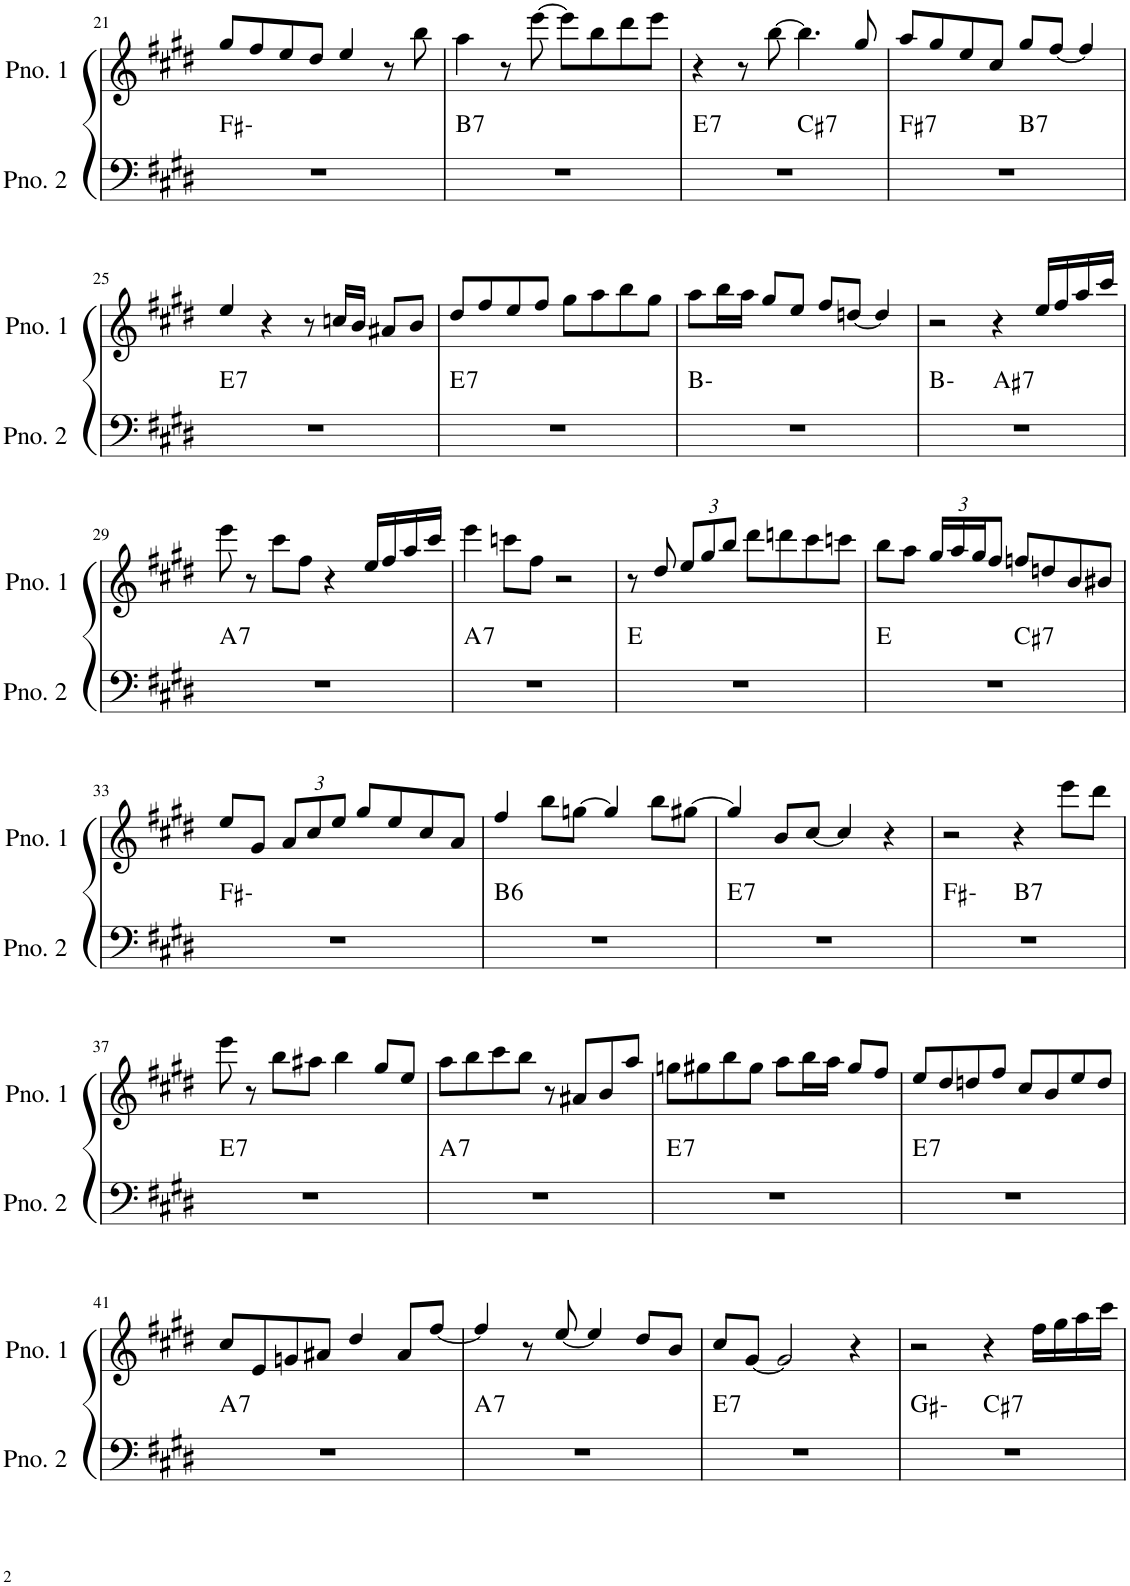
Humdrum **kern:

**kern	**harte	**kern
*part2	*part2	*part1
*staff2	*	*staff1
*I"ピアノ 2	*	*I"ピアノ 1
!!LO:PB:g=z
*clefF4	*	*clefG2
*k[f#c#g#d#]	*	*k[f#c#g#d#]
*M4/4	*	*M4/4
=21	=21	=21
1r	F#:min	8gg#/L
.	.	8ff#/
.	.	8ee/
.	.	8dd#/J
.	.	4ee/
.	.	8r
.	.	8bb\
=22	=22	=22
!	!LO:H:kt=7	!
1r	B:7	4aa\
.	.	8r
.	.	[8eee\
.	.	8eee\L]
.	.	8bb\
.	.	8ddd#\
.	.	8eee\J
=23	=23	=23
!	!LO:H:kt=7	!
*^	*	*
1r	2ryy	E:7	4r
.	.	.	8r
.	.	.	[8bb\
!	!	!LO:H:kt=7	!
.	2ryy	C#:7	4.bb\]
.	.	.	8gg#/
=24	=24	=24	=24
!	!	!LO:H:kt=7	!
1r	2ryy	F#:7	8aa/L
.	.	.	8gg#/
.	.	.	8ee/
.	.	.	8cc#/J
!	!	!LO:H:kt=7	!
.	2ryy	B:7	8gg#/L
.	.	.	[8ff#/J
.	.	.	4ff#/]
!!LO:LB:g=z
=25	=25	=25	=25
!	!	!LO:H:kt=7	!
*v	*v	*	*
1r	E:7	4ee/
.	.	4r
.	.	8r
.	.	16ccn/LL
.	.	16b/JJ
.	.	8a#X/L
.	.	8b/J
=26	=26	=26
!	!LO:H:kt=7	!
1r	E:7	8dd#/L
.	.	8ff#/
.	.	8ee/
.	.	8ff#/J
.	.	8gg#\L
.	.	8aa\
.	.	8bb\
.	.	8gg#\J
=27	=27	=27
1r	B:min	8aa\L
.	.	16bb\L
.	.	16aa\JJ
.	.	8gg#/L
.	.	8ee/J
.	.	8ff#/L
.	.	[8ddn/J
.	.	4dd/]
=28	=28	=28
*^	*	*
1r	2ryy	B:min	2r
!	!	!LO:H:kt=7	!
.	2ryy	A#:7	4r
.	.	.	16ee/LL
.	.	.	16ff#/
.	.	.	16aa/
.	.	.	16ccc#/JJ
!!LO:LB:g=z
=29	=29	=29	=29
!	!	!LO:H:kt=7	!
*v	*v	*	*
1r	A:7	8eee\
.	.	8r
.	.	8ccc#\L
.	.	8ff#\J
.	.	4r
.	.	16ee/LL
.	.	16ff#/
.	.	16aa/
.	.	16ccc#/JJ
=30	=30	=30
!	!LO:H:kt=7	!
1r	A:7	4eee\
.	.	8cccn\L
.	.	8ff#\J
.	.	2r
=31	=31	=31
1r	E:maj	8r
.	.	8dd#/
*	*	*Xbrackettup
.	.	12ee/L
.	.	12gg#/
.	.	12bb/J
.	.	8ddd#\L
.	.	8dddn\
.	.	8ccc#\
.	.	8cccn\J
=32	=32	=32
*^	*	*
1r	2ryy	E:maj	8bb\L
.	.	.	8aa\J
.	.	.	24gg#/LL
.	.	.	24aa/
.	.	.	24gg#/J
.	.	.	8ff#/J
!	!	!LO:H:kt=7	!
.	2ryy	C#:7	8ffn/L
.	.	.	8ddn/
.	.	.	8b/
.	.	.	8b#X/J
*v	*v	*	*
!!LO:LB:g=z
=33	=33	=33
1r	F#:min	8ee/L
.	.	8g#/J
.	.	12a/L
.	.	12cc#/
.	.	12ee/J
.	.	8gg#/L
.	.	8ee/
.	.	8cc#/
.	.	8a/J
=34	=34	=34
!	!LO:H:kt=6	!
1r	B:maj6	4ff#/
.	.	8bb\L
.	.	[8ggn\J
.	.	4gg/]
.	.	8bb\L
.	.	[8gg#X\J
=35	=35	=35
!	!LO:H:kt=7	!
1r	E:7	4gg#/]
.	.	8b/L
.	.	[8cc#/J
.	.	4cc#/]
.	.	4r
=36	=36	=36
*^	*	*
1r	2ryy	F#:min	2r
!	!	!LO:H:kt=7	!
.	2ryy	B:7	4r
.	.	.	8eee\L
.	.	.	8ddd#\J
!!LO:LB:g=z
=37	=37	=37	=37
!	!	!LO:H:kt=7	!
*v	*v	*	*
1r	E:7	8eee\
.	.	8r
.	.	8bb\L
.	.	8aa#X\J
.	.	4bb\
.	.	8gg#/L
.	.	8ee/J
=38	=38	=38
!	!LO:H:kt=7	!
1r	A:7	8aa\L
.	.	8bb\
.	.	8ccc#\
.	.	8bb\J
.	.	8r
.	.	8a#X/L
.	.	8b/
.	.	8aa/J
=39	=39	=39
!	!LO:H:kt=7	!
1r	E:7	8ggn\L
.	.	8gg#X\
.	.	8bb\
.	.	8gg#\J
.	.	8aa\L
.	.	16bb\L
.	.	16aa\JJ
.	.	8gg#/L
.	.	8ff#/J
=40	=40	=40
!	!LO:H:kt=7	!
1r	E:7	8ee/L
.	.	8dd#/
.	.	8ddn/
.	.	8ff#/J
.	.	8cc#/L
.	.	8b/
.	.	8ee/
.	.	8dd/J
!!LO:LB:g=z
=41	=41	=41
!	!LO:H:kt=7	!
1r	A:7	8cc#/L
.	.	8e/
.	.	8gn/
.	.	8a#X/J
.	.	4dd#/
.	.	8a#/L
.	.	[8ff#/J
=42	=42	=42
!	!LO:H:kt=7	!
1r	A:7	4ff#/]
.	.	8r
.	.	[8ee/
.	.	4ee/]
.	.	8dd#/L
.	.	8b/J
=43	=43	=43
!	!LO:H:kt=7	!
1r	E:7	8cc#/L
.	.	[8g#/J
.	.	2g#/]
.	.	4r
=44	=44	=44
*^	*	*
1r	2ryy	G#:min	2r
!	!	!LO:H:kt=7	!
.	2ryy	C#:7	4r
.	.	.	16ff#\LL
.	.	.	16gg#\
.	.	.	16aa\
.	.	.	16ccc#\JJ
*v	*v	*	*
=	=	=
*-	*-	*-
